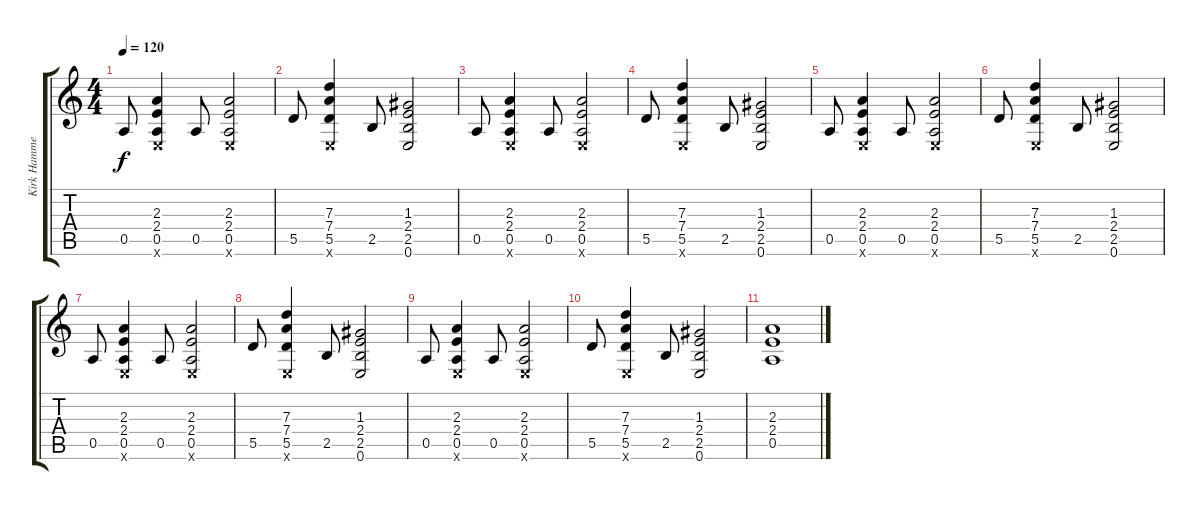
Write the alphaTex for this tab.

\track ("Kirk Hammett Overdriven" "Kirk Hamme") {instrument overdrivenguitar}
\staff {score tabs}
\tuning (E4 B3 G3 D3 A2 E2) {hide}
\ts (4 4)
\tempo 120
\clef g2
\ks c
0.5.8{dy f} (2.3 2.4 0.5 0.6{x}).4 0.5.8 (2.3 2.4 0.5 0.6{x}).2 |
5.5.8 (7.3 7.4 5.5 0.6{x}).4 2.5.8 (1.3 2.4 2.5 0.6).2 |
0.5.8 (2.3 2.4 0.5 0.6{x}).4 0.5.8 (2.3 2.4 0.5 0.6{x}).2 |
5.5.8 (7.3 7.4 5.5 0.6{x}).4 2.5.8 (1.3 2.4 2.5 0.6).2 |
0.5.8 (2.3 2.4 0.5 0.6{x}).4 0.5.8 (2.3 2.4 0.5 0.6{x}).2 |
5.5.8 (7.3 7.4 5.5 0.6{x}).4 2.5.8 (1.3 2.4 2.5 0.6).2 |
0.5.8 (2.3 2.4 0.5 0.6{x}).4 0.5.8 (2.3 2.4 0.5 0.6{x}).2 |
5.5.8 (7.3 7.4 5.5 0.6{x}).4 2.5.8 (1.3 2.4 2.5 0.6).2 |
0.5.8 (2.3 2.4 0.5 0.6{x}).4 0.5.8 (2.3 2.4 0.5 0.6{x}).2 |
5.5.8 (7.3 7.4 5.5 0.6{x}).4 2.5.8 (1.3 2.4 2.5 0.6).2 |
(2.3 2.4 0.5).1
